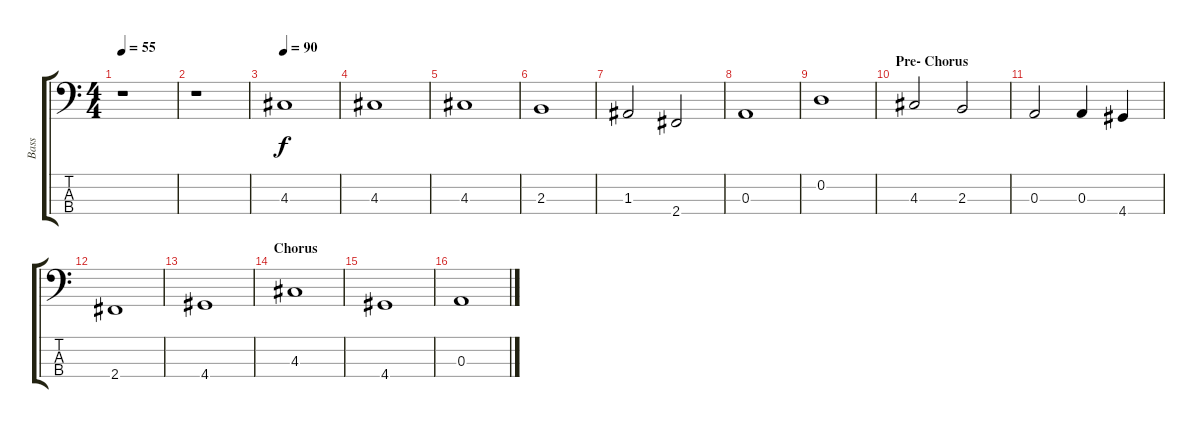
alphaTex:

\track ("Bass" "Bass") {instrument electricbassfinger}
\staff {score tabs}
\tuning (G2 D2 A1 E1) {hide}
\ts (4 4)
\tempo 55
\clef f4
\ks c
r.1{dy f} |
r.1 |
\tempo 90
4.3.1 |
4.3.1 |
4.3.1 |
2.3.1 |
1.3.2 2.4.2 |
0.3.1 |
0.2.1 |
\section ("" "Pre- Chorus")
4.3.2 2.3.2 |
0.3.2 0.3.4 4.4.4 |
2.4.1 |
4.4.1 |
\section ("" "Chorus")
4.3.1 |
4.4.1 |
0.3.1
